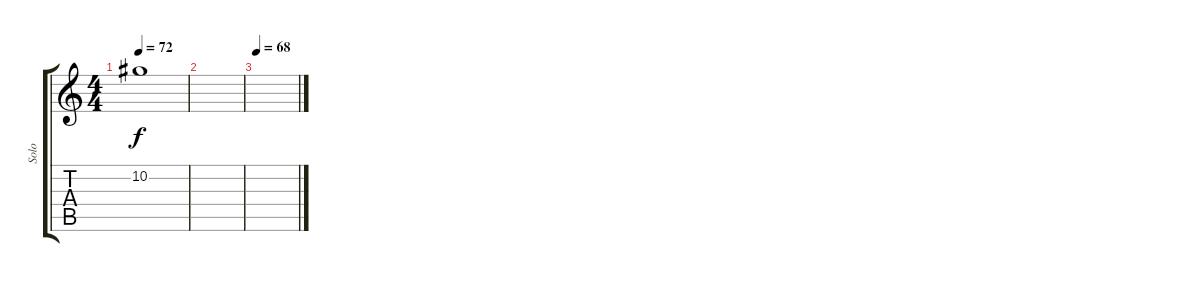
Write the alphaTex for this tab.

\track ("Solo" "Solo") {instrument distortionguitar}
\staff {score tabs}
\tuning (Eb4 Bb3 Gb3 Db3 Ab2 Db2) {hide}
\ts (4 4)
\tempo 72
\clef g2
\ks c
10.2{t}.1{dy f volume 7} |
|
\tempo 68
